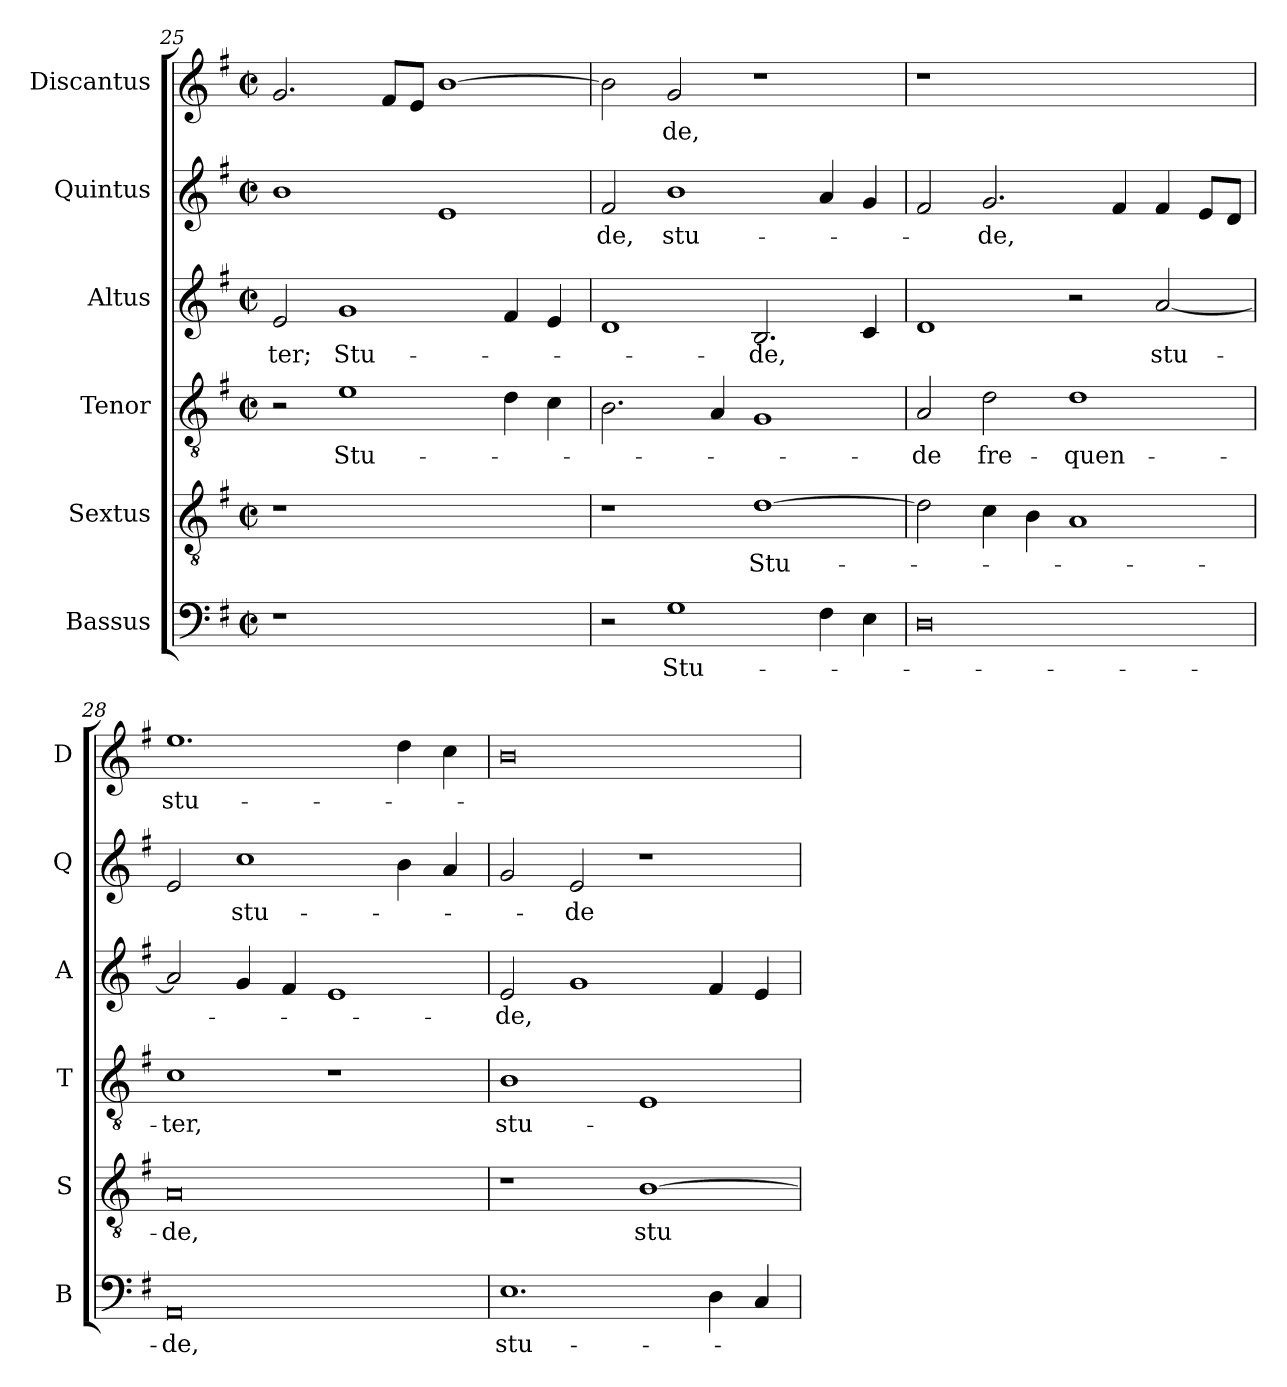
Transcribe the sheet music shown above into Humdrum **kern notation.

**kern	**text	**kern	**text	**kern	**text	**kern	**text	**kern	**text	**kern	**text
*part6	*part6	*part5	*part5	*part4	*part4	*part3	*part3	*part2	*part2	*part1	*part1
*staff6	*staff6	*staff5	*staff5	*staff4	*staff4	*staff3	*staff3	*staff2	*staff2	*staff1	*staff1
*I"Bassus	*	*I"Sextus	*	*I"Tenor	*	*I"Altus	*	*I"Quintus	*	*I"Discantus	*
*I'B	*	*I'S	*	*I'T	*	*I'A	*	*I'Q	*	*I'D	*
!!LO:LB:g=z
*clefF4	*	*clefGv2	*	*clefGv2	*	*clefG2	*	*clefG2	*	*clefG2	*
*k[f#]	*	*k[f#]	*	*k[f#]	*	*k[f#]	*	*k[f#]	*	*k[f#]	*
*G:	*	*G:	*	*G:	*	*G:	*	*G:	*	*G:	*
*M2/2	*	*M2/2	*	*M2/2	*	*M2/2	*	*M2/2	*	*M2/2	*
*met(c|)	*	*met(c|)	*	*met(c|)	*	*met(c|)	*	*met(c|)	*	*met(c|)	*
=25	=25	=25	=25	=25	=25	=25	=25	=25	=25	=25	=25
!	!	!	!	!	!	!	!LO:LY:b	!	!	!	!
1r	.	1r	.	2r	.	2e/	-ter;	1b	.	2.g/	.
!	!	!	!	!	!LO:LY:b	!	!LO:LY:b	!	!	!	!
.	.	.	.	1e	Stu-	1g	Stu-	.	.	.	.
.	.	.	.	.	.	.	.	.	.	8f#/L	.
.	.	.	.	.	.	.	.	.	.	8e/J	.
1ryy	.	1ryy	.	.	.	.	.	1e	.	[1b	.
.	.	.	.	4d\	.	4f#/	.	.	.	.	.
.	.	.	.	4c\	.	4e/	.	.	.	.	.
=26	=26	=26	=26	=26	=26	=26	=26	=26	=26	=26	=26
!	!	!	!	!	!	!	!	!	!LO:LY:b	!	!
2r	.	1r	.	2.B\	.	1d	.	2f#/	-de,	2b\]	.
!	!LO:LY:b	!	!	!	!	!	!	!	!LO:LY:b	!	!LO:LY:b
1G	Stu-	.	.	.	.	.	.	1b	stu-	2g/	-de,
.	.	.	.	4A/	.	.	.	.	.	.	.
!	!	!	!LO:LY:b	!	!	!	!LO:LY:b	!	!	!	!
.	.	[1d	Stu-	1G	.	2.B/	-de,	.	.	1r	.
4F#\	.	.	.	.	.	.	.	4a/	.	.	.
4E\	.	.	.	.	.	4c/	.	4g/	.	.	.
=27	=27	=27	=27	=27	=27	=27	=27	=27	=27	=27	=27
!	!	!	!	!	!LO:LY:b	!	!	!	!	!	!
0D	.	2d\]	.	2A/	-de	1d	.	2f#/	.	1r	.
!	!	!	!	!	!LO:LY:b	!	!	!	!LO:LY:b	!	!
.	.	4c\	.	2d\	fre-	.	.	2.g/	-de,	.	.
.	.	4B\	.	.	.	.	.	.	.	.	.
!	!	!	!	!	!LO:LY:b	!	!	!	!	!	!
.	.	1A	.	1d	-quen-	2r	.	.	.	1ryy	.
.	.	.	.	.	.	.	.	4f#/	.	.	.
!	!	!	!	!	!	!	!LO:LY:b	!	!	!	!
.	.	.	.	.	.	[2a/	stu-	4f#/	.	.	.
.	.	.	.	.	.	.	.	8e/L	.	.	.
.	.	.	.	.	.	.	.	8d/J	.	.	.
=28	=28	=28	=28	=28	=28	=28	=28	=28	=28	=28	=28
!	!LO:LY:b	!	!LO:LY:b	!	!LO:LY:b	!	!	!	!	!	!LO:LY:b
0AA	-de,	0A	-de,	1c	-ter,	2a/]	.	2e/	.	1.ee	stu-
!	!	!	!	!	!	!	!	!	!LO:LY:b	!	!
.	.	.	.	.	.	4g/	.	1cc	stu-	.	.
.	.	.	.	.	.	4f#/	.	.	.	.	.
.	.	.	.	1r	.	1e	.	.	.	.	.
.	.	.	.	.	.	.	.	4b\	.	4dd\	.
.	.	.	.	.	.	.	.	4a/	.	4cc\	.
=29	=29	=29	=29	=29	=29	=29	=29	=29	=29	=29	=29
!	!LO:LY:b	!	!	!	!LO:LY:b	!	!LO:LY:b	!	!	!	!
1.E	stu-	1r	.	1B	stu-	2e/	-de,	2g/	.	0b	.
!	!	!	!	!	!	!	!	!	!LO:LY:b	!	!
.	.	.	.	.	.	1g	.	2e/	-de	.	.
!	!	!	!LO:LY:b	!	!	!	!	!	!	!	!
.	.	[1B	stu-	1E	.	.	.	1r	.	.	.
4D\	.	.	.	.	.	4f#/	.	.	.	.	.
4C/	.	.	.	.	.	4e/	.	.	.	.	.
=	=	=	=	=	=	=	=	=	=	=	=
*-	*-	*-	*-	*-	*-	*-	*-	*-	*-	*-	*-
